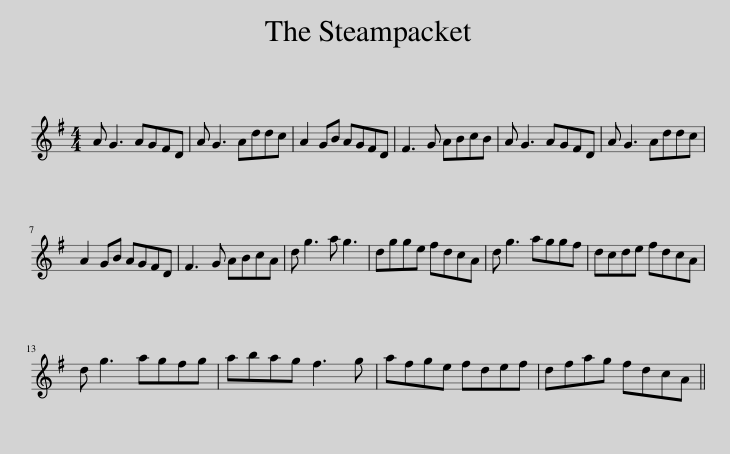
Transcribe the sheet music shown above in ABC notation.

X:1
L:1/8
M:4/4
I:linebreak $
K:G
V:1 treble
V:1
 A G3 AGFD | A G3 Addc | A2 GB AGFD | F3 G ABcB | A G3 AGFD | %5
 A G3 Addc |$ A2 GB AGFD | F3 G ABcA | d g3 a g3 | dgge fdcA | %10
 d g3 aggf | dcde fdcA |$ d g3 agfg | abag f3 g | afge fdef | %15
 dfag fdcA || %16
